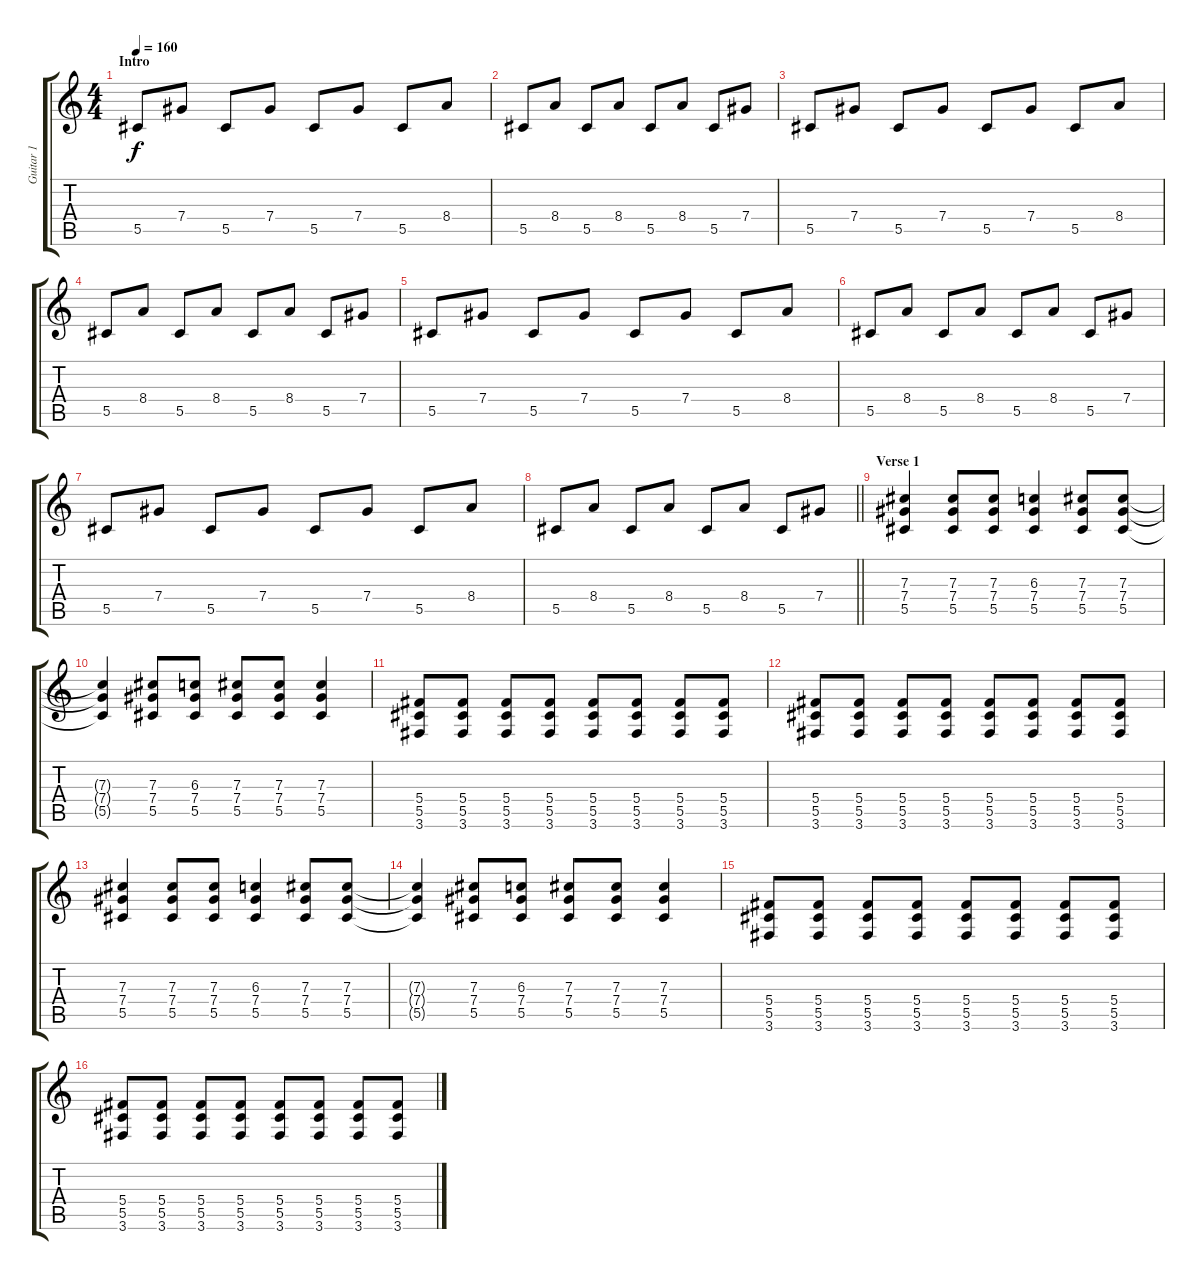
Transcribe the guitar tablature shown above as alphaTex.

\track ("Guitar 1" "Guitar 1") {instrument overdrivenguitar}
\staff {score tabs}
\tuning (Eb4 Bb3 Gb3 Db3 Ab2 Eb2) {hide}
\ts (4 4)
\section ("" "Intro")
\tempo 160
\clef g2
\ks c
5.5.8{dy f instrument overdrivenguitar} 7.4.8 5.5.8 7.4.8 5.5.8 7.4.8 5.5.8 8.4.8 |
5.5.8 8.4.8 5.5.8 8.4.8 5.5.8 8.4.8 5.5.8 7.4.8 |
5.5.8 7.4.8 5.5.8 7.4.8 5.5.8 7.4.8 5.5.8 8.4.8 |
5.5.8 8.4.8 5.5.8 8.4.8 5.5.8 8.4.8 5.5.8 7.4.8 |
5.5.8 7.4.8 5.5.8 7.4.8 5.5.8 7.4.8 5.5.8 8.4.8 |
5.5.8 8.4.8 5.5.8 8.4.8 5.5.8 8.4.8 5.5.8 7.4.8 |
5.5.8 7.4.8 5.5.8 7.4.8 5.5.8 7.4.8 5.5.8 8.4.8 |
\barLineRight lightlight
5.5.8 8.4.8 5.5.8 8.4.8 5.5.8 8.4.8 5.5.8 7.4.8 |
\section ("" "Verse 1")
(7.3 7.4 5.5).4 (7.3 7.4 5.5).8 (7.3 7.4 5.5).8 (6.3 7.4 5.5).4 (7.3 7.4 5.5).8 (7.3 7.4 5.5).8 |
(7.3{t} 7.4{t} 5.5{t}).4 (7.3 7.4 5.5).8 (6.3 7.4 5.5).8 (7.3 7.4 5.5).8 (7.3 7.4 5.5).8 (7.3 7.4 5.5).4 |
(5.4 5.5 3.6).8 (5.4 5.5 3.6).8 (5.4 5.5 3.6).8 (5.4 5.5 3.6).8 (5.4 5.5 3.6).8 (5.4 5.5 3.6).8 (5.4 5.5 3.6).8 (5.4 5.5 3.6).8 |
(5.4 5.5 3.6).8 (5.4 5.5 3.6).8 (5.4 5.5 3.6).8 (5.4 5.5 3.6).8 (5.4 5.5 3.6).8 (5.4 5.5 3.6).8 (5.4 5.5 3.6).8 (5.4 5.5 3.6).8 |
(7.3 7.4 5.5).4 (7.3 7.4 5.5).8 (7.3 7.4 5.5).8 (6.3 7.4 5.5).4 (7.3 7.4 5.5).8 (7.3 7.4 5.5).8 |
(7.3{t} 7.4{t} 5.5{t}).4 (7.3 7.4 5.5).8 (6.3 7.4 5.5).8 (7.3 7.4 5.5).8 (7.3 7.4 5.5).8 (7.3 7.4 5.5).4 |
(5.4 5.5 3.6).8 (5.4 5.5 3.6).8 (5.4 5.5 3.6).8 (5.4 5.5 3.6).8 (5.4 5.5 3.6).8 (5.4 5.5 3.6).8 (5.4 5.5 3.6).8 (5.4 5.5 3.6).8 |
(5.4 5.5 3.6).8 (5.4 5.5 3.6).8 (5.4 5.5 3.6).8 (5.4 5.5 3.6).8 (5.4 5.5 3.6).8 (5.4 5.5 3.6).8 (5.4 5.5 3.6).8 (5.4 5.5 3.6).8
